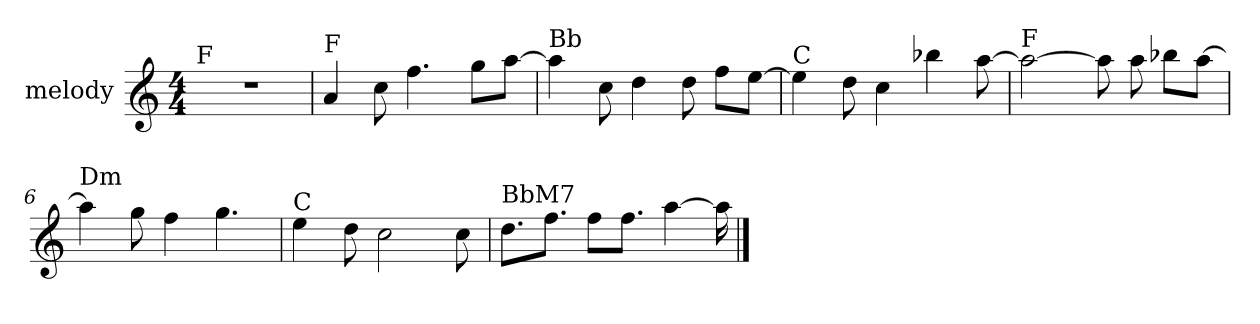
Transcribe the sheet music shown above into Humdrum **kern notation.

**kern
*part1
*staff1
*I"melody
*clefG2
*M4/4
*MM117
=1
!LO:TX:a:t=F
1r
=2
!LO:TX:a:t=F
4a
8cc
4.ff
8gg\L
[8aa\J
=3
!LO:TX:a:t=Bb
4aa]
8cc
4dd
8dd
8ff\L
[8ee\J
=4
!LO:TX:a:t=C
4ee]
8dd
4cc
4bb-X
[8aa
=5
!LO:TX:a:t=F
2aa_
8aa]
8aa
8bb-X\L
[8aa\J
=6
!LO:TX:a:t=Dm
4aa]
8gg
4ff
4.gg
=7
!LO:TX:a:t=C
4ee
8dd
2cc
8cc
=8
!LO:TX:a:t=BbM7
8.dd\L
8.ff\J
8ff\L
8.ff\J
[4aa
16aa]
==
*-
